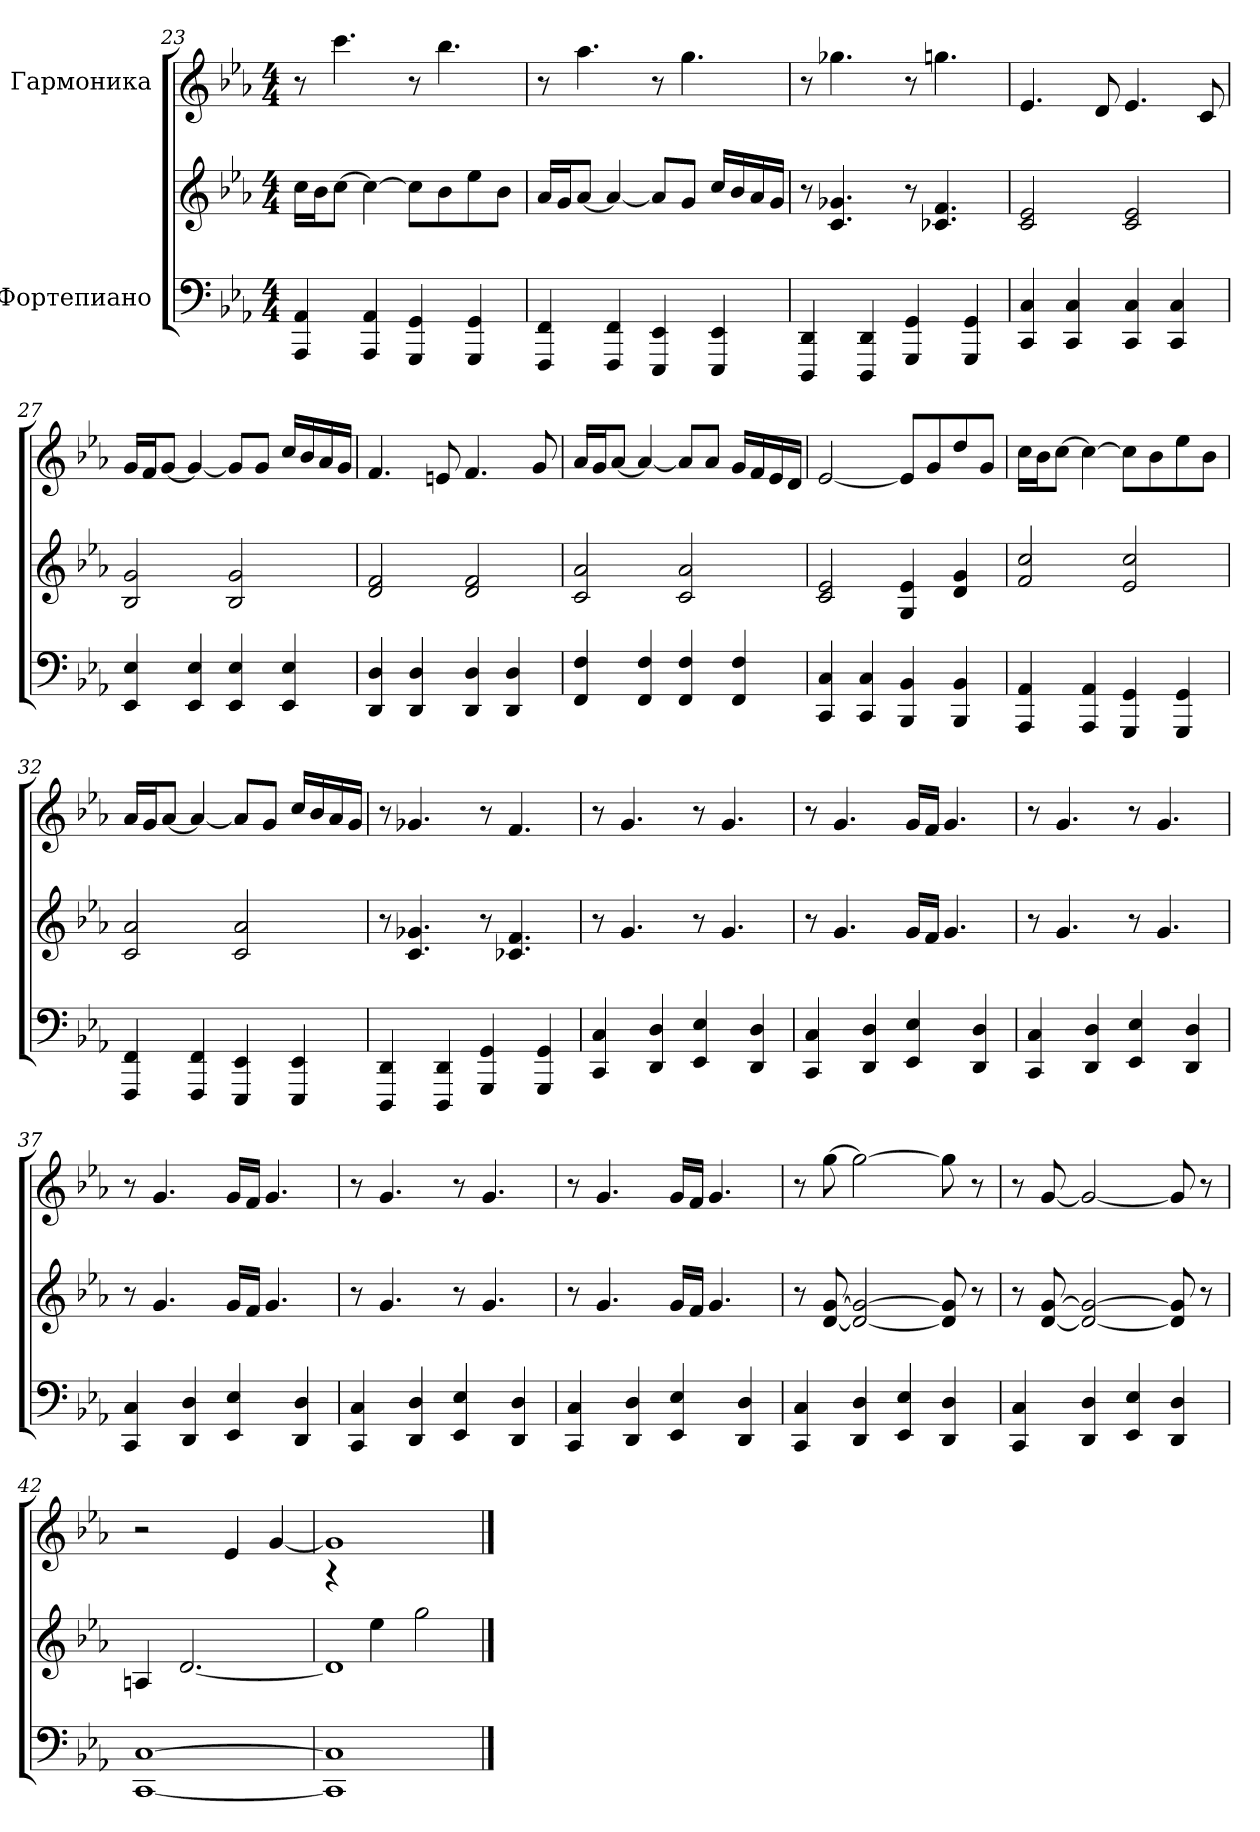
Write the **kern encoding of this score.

**kern	**kern	**kern
*part2	*part2	*part1
*staff3	*staff2	*staff1
*I"Фортепиано	*	*I"Гармоника
*clefF4	*clefG2	*clefG2
*k[b-e-a-]	*k[b-e-a-]	*k[b-e-a-]
*M4/4	*M4/4	*M4/4
=23	=23	=23
4AAA-/ 4AA-/	16cc\LL	8r
.	16b-\J	.
.	[8cc\J	4.ccc\
4AAA-/ 4AA-/	4cc\_	.
4GGG/ 4GG/	8cc\L]	8r
.	8b-\	4.bb-\
4GGG/ 4GG/	8ee-\	.
.	8b-\J	.
=24	=24	=24
4FFF/ 4FF/	16a-/LL	8r
.	16g/J	.
.	[8a-/J	4.aa-\
4FFF/ 4FF/	4a-/_	.
4EEE-/ 4EE-/	8a-/L]	8r
.	8g/J	4.gg\
4EEE-/ 4EE-/	16cc/LL	.
.	16b-/	.
.	16a-/	.
.	16g/JJ	.
=25	=25	=25
4DDD/ 4DD/	8r	8r
.	4.c/ 4.g-X/	4.gg-X\
4DDD/ 4DD/	.	.
4GGG/ 4GG/	8r	8r
.	4.c-X/ 4.f/	4.ggn\
4GGG/ 4GG/	.	.
=26	=26	=26
4CC/ 4C/	2c/ 2e-/	4.e-/
4CC/ 4C/	.	.
.	.	8d/
4CC/ 4C/	2c/ 2e-/	4.e-/
4CC/ 4C/	.	.
.	.	8c/
!!LO:LB:g=z
=27	=27	=27
4EE-/ 4E-/	2B-/ 2g/	16g/LL
.	.	16f/J
.	.	[8g/J
4EE-/ 4E-/	.	4g/_
4EE-/ 4E-/	2B-/ 2g/	8g/L]
.	.	8g/J
4EE-/ 4E-/	.	16cc/LL
.	.	16b-/
.	.	16a-/
.	.	16g/JJ
=28	=28	=28
4DD/ 4D/	2d/ 2f/	4.f/
4DD/ 4D/	.	.
.	.	8en/
4DD/ 4D/	2d/ 2f/	4.f/
4DD/ 4D/	.	.
.	.	8g/
=29	=29	=29
4FF/ 4F/	2c/ 2a-/	16a-/LL
.	.	16g/J
.	.	[8a-/J
4FF/ 4F/	.	4a-/_
4FF/ 4F/	2c/ 2a-/	8a-/L]
.	.	8a-/J
4FF/ 4F/	.	16g/LL
.	.	16f/
.	.	16e-/
.	.	16d/JJ
=30	=30	=30
4CC/ 4C/	2c/ 2e-/	[2e-/
4CC/ 4C/	.	.
4BBB-/ 4BB-/	4G/ 4e-/	8e-/L]
.	.	8g/
4BBB-/ 4BB-/	4d/ 4g/	8dd/
.	.	8g/J
=31	=31	=31
4AAA-/ 4AA-/	2f/ 2cc/	16cc\LL
.	.	16b-\J
.	.	[8cc\J
4AAA-/ 4AA-/	.	4cc\_
4GGG/ 4GG/	2e-/ 2cc/	8cc\L]
.	.	8b-\
4GGG/ 4GG/	.	8ee-\
.	.	8b-\J
!!LO:LB:g=z
=32	=32	=32
4FFF/ 4FF/	2c/ 2a-/	16a-/LL
.	.	16g/J
.	.	[8a-/J
4FFF/ 4FF/	.	4a-/_
4EEE-/ 4EE-/	2c/ 2a-/	8a-/L]
.	.	8g/J
4EEE-/ 4EE-/	.	16cc/LL
.	.	16b-/
.	.	16a-/
.	.	16g/JJ
=33	=33	=33
4DDD/ 4DD/	8r	8r
.	4.c/ 4.g-X/	4.g-X/
4DDD/ 4DD/	.	.
4GGG/ 4GG/	8r	8r
.	4.c-X/ 4.f/	4.f/
4GGG/ 4GG/	.	.
=34	=34	=34
4CC/ 4C/	8r	8r
.	4.g/	4.g/
4DD/ 4D/	.	.
4EE-/ 4E-/	8r	8r
.	4.g/	4.g/
4DD/ 4D/	.	.
=35	=35	=35
4CC/ 4C/	8r	8r
.	4.g/	4.g/
4DD/ 4D/	.	.
4EE-/ 4E-/	16g/LL	16g/LL
.	16f/JJ	16f/JJ
.	4.g/	4.g/
4DD/ 4D/	.	.
=36	=36	=36
4CC/ 4C/	8r	8r
.	4.g/	4.g/
4DD/ 4D/	.	.
4EE-/ 4E-/	8r	8r
.	4.g/	4.g/
4DD/ 4D/	.	.
=37	=37	=37
4CC/ 4C/	8r	8r
.	4.g/	4.g/
4DD/ 4D/	.	.
4EE-/ 4E-/	16g/LL	16g/LL
.	16f/JJ	16f/JJ
.	4.g/	4.g/
4DD/ 4D/	.	.
!!LO:LB:g=z
=38	=38	=38
4CC/ 4C/	8r	8r
.	4.g/	4.g/
4DD/ 4D/	.	.
4EE-/ 4E-/	8r	8r
.	4.g/	4.g/
4DD/ 4D/	.	.
=39	=39	=39
4CC/ 4C/	8r	8r
.	4.g/	4.g/
4DD/ 4D/	.	.
4EE-/ 4E-/	16g/LL	16g/LL
.	16f/JJ	16f/JJ
.	4.g/	4.g/
4DD/ 4D/	.	.
=40	=40	=40
4CC/ 4C/	8r	8r
.	[8d/ [8g/	[8gg\
4DD/ 4D/	2d/_ 2g/_	2gg\_
4EE-/ 4E-/	.	.
4DD/ 4D/	8d/] 8g/]	8gg\]
.	8r	8r
=41	=41	=41
4CC/ 4C/	8r	8r
.	[8d/ [8g/	[8g/
4DD/ 4D/	2d/_ 2g/_	2g/_
4EE-/ 4E-/	.	.
4DD/ 4D/	8d/] 8g/]	8g/]
.	8r	8r
=42	=42	=42
[1CC [1C	4An/	2r
.	[2.d/	.
.	.	4e-/
.	.	[4g/
=43	=43	=43
*	*^	*
1CC] 1C]	1d]	4rggg	1g]
.	.	4ee-\	.
.	.	2gg\	.
*	*v	*v	*
==	==	==
*-	*-	*-
